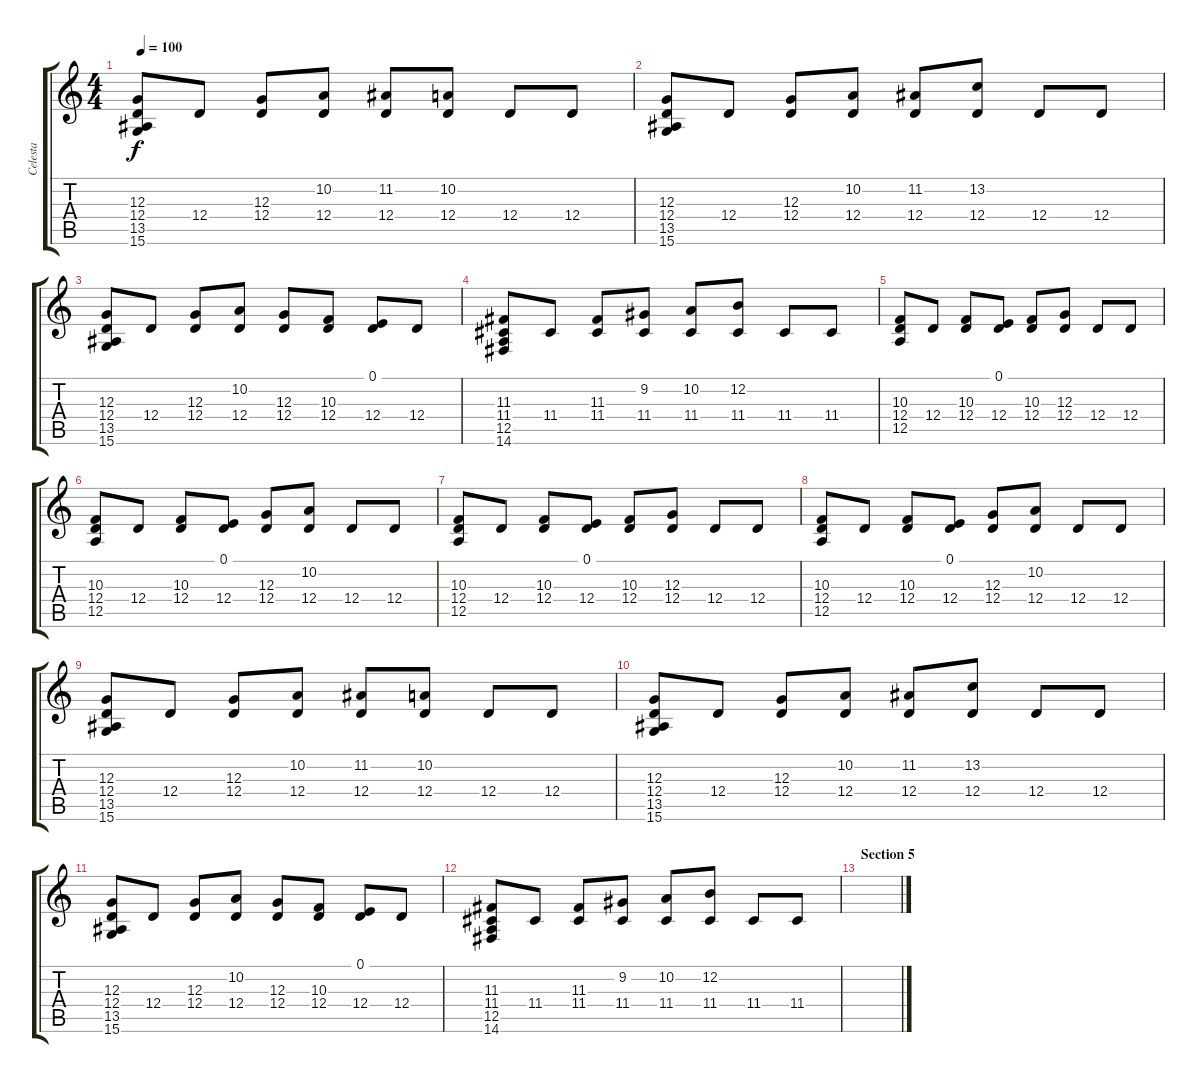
\track ("Celesta" "Celesta") {instrument celesta}
\staff {score tabs}
\tuning (E4 B3 G3 D3 A2 E2) {hide}
\ts (4 4)
\tempo 100
\clef g2
\ks c
(12.3 12.4 13.5 15.6).8{dy f} 12.4.8 (12.3 12.4).8 (10.2 12.4).8 (11.2 12.4).8 (10.2 12.4).8 12.4.8 12.4.8 |
(12.3 12.4 13.5 15.6).8 12.4.8 (12.3 12.4).8 (10.2 12.4).8 (11.2 12.4).8 (13.2 12.4).8 12.4.8 12.4.8 |
(12.3 12.4 13.5 15.6).8 12.4.8 (12.3 12.4).8 (10.2 12.4).8 (12.3 12.4).8 (10.3 12.4).8 (0.1 12.4).8 12.4.8 |
(11.3 11.4 12.5 14.6).8 11.4.8 (11.3 11.4).8 (9.2 11.4).8 (10.2 11.4).8 (12.2 11.4).8 11.4.8 11.4.8 |
(10.3 12.4 12.5).8 12.4.8 (10.3 12.4).8 (0.1 12.4).8 (10.3 12.4).8 (12.3 12.4).8 12.4.8 12.4.8 |
(10.3 12.4 12.5).8 12.4.8 (10.3 12.4).8 (0.1 12.4).8 (12.3 12.4).8 (10.2 12.4).8 12.4.8 12.4.8 |
(10.3 12.4 12.5).8 12.4.8 (10.3 12.4).8 (0.1 12.4).8 (10.3 12.4).8 (12.3 12.4).8 12.4.8 12.4.8 |
(10.3 12.4 12.5).8 12.4.8 (10.3 12.4).8 (0.1 12.4).8 (12.3 12.4).8 (10.2 12.4).8 12.4.8 12.4.8 |
(12.3 12.4 13.5 15.6).8 12.4.8 (12.3 12.4).8 (10.2 12.4).8 (11.2 12.4).8 (10.2 12.4).8 12.4.8 12.4.8 |
(12.3 12.4 13.5 15.6).8 12.4.8 (12.3 12.4).8 (10.2 12.4).8 (11.2 12.4).8 (13.2 12.4).8 12.4.8 12.4.8 |
(12.3 12.4 13.5 15.6).8 12.4.8 (12.3 12.4).8 (10.2 12.4).8 (12.3 12.4).8 (10.3 12.4).8 (0.1 12.4).8 12.4.8 |
(11.3 11.4 12.5 14.6).8 11.4.8 (11.3 11.4).8 (9.2 11.4).8 (10.2 11.4).8 (12.2 11.4).8 11.4.8 11.4.8 |
\section ("" "Section 5")
